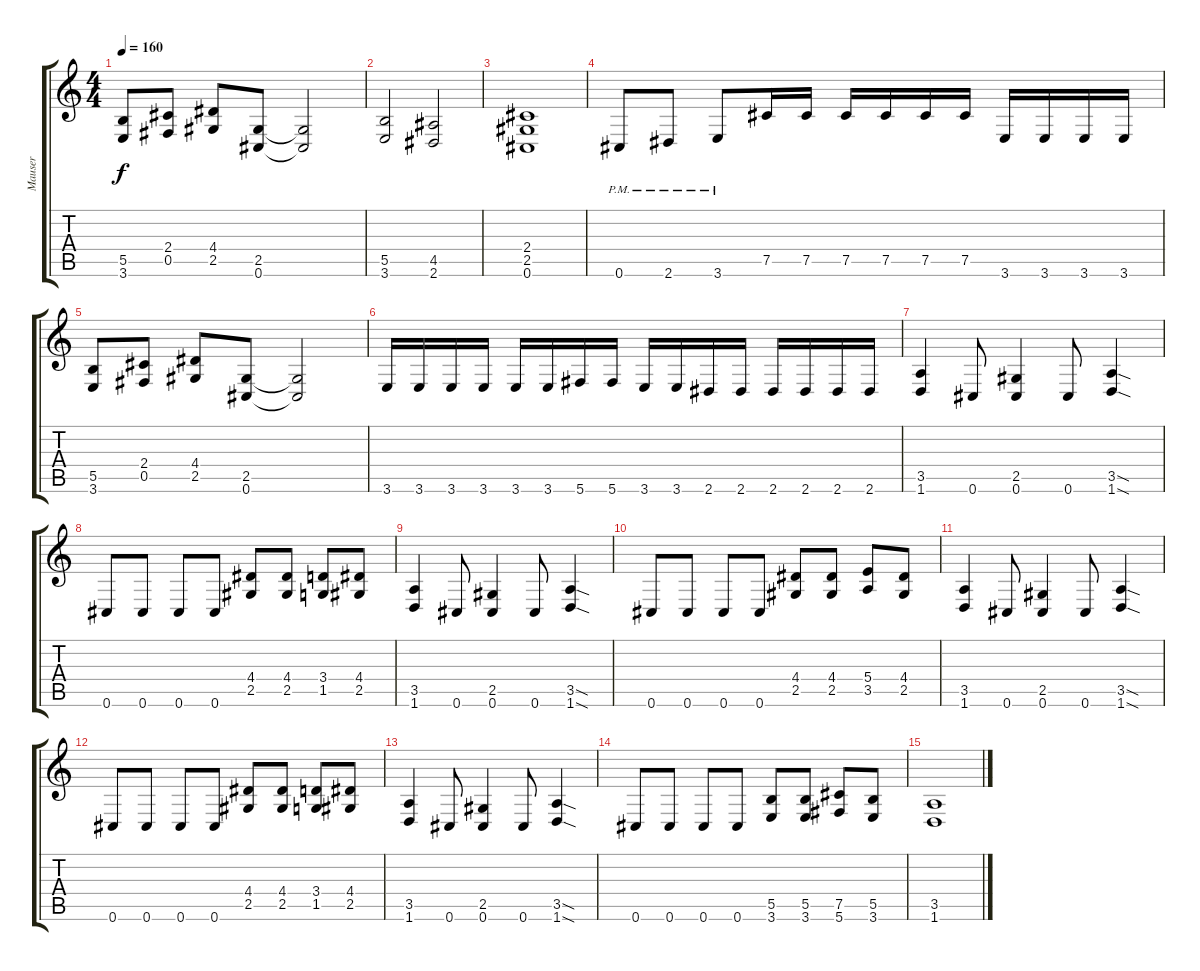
\track ("Mauser" "Mauser") {instrument distortionguitar}
\staff {score tabs}
\tuning (Db4 Ab3 E3 B2 Gb2 Db2) {hide}
\ts (4 4)
\tempo 160
\clef g2
\ks c
(5.5 3.6).8{dy f} (2.4 0.5).8 (4.4 2.5).8 (2.5 0.6).8 (2.5{t} 0.6{t}).2 |
(5.5 3.6).2 (4.5 2.6).2 |
(2.4 2.5 0.6).1 |
0.6{pm}.8 2.6{pm}.8 3.6{pm}.8 7.5.16 7.5.16 7.5.16 7.5.16 7.5.16 7.5.16 3.6.16 3.6.16 3.6.16 3.6.16 |
(5.5 3.6).8 (2.4 0.5).8 (4.4 2.5).8 (2.5 0.6).8 (2.5{t} 0.6{t}).2 |
3.6.16 3.6.16 3.6.16 3.6.16 3.6.16 3.6.16 5.6.16 5.6.16 3.6.16 3.6.16 2.6.16 2.6.16 2.6.16 2.6.16 2.6.16 2.6.16 |
(3.5 1.6).4 0.6.8 (2.5 0.6).4 0.6.8 (3.5{sod} 1.6{sod}).4 |
0.6.8 0.6.8 0.6.8 0.6.8 (4.4 2.5).8 (4.4 2.5).8 (3.4 1.5).8 (4.4 2.5).8 |
(3.5 1.6).4 0.6.8 (2.5 0.6).4 0.6.8 (3.5{sod} 1.6{sod}).4 |
0.6.8 0.6.8 0.6.8 0.6.8 (4.4 2.5).8 (4.4 2.5).8 (5.4 3.5).8 (4.4 2.5).8 |
(3.5 1.6).4 0.6.8 (2.5 0.6).4 0.6.8 (3.5{sod} 1.6{sod}).4 |
0.6.8 0.6.8 0.6.8 0.6.8 (4.4 2.5).8 (4.4 2.5).8 (3.4 1.5).8 (4.4 2.5).8 |
(3.5 1.6).4 0.6.8 (2.5 0.6).4 0.6.8 (3.5{sod} 1.6{sod}).4 |
0.6.8 0.6.8 0.6.8 0.6.8 (5.5 3.6).8 (5.5 3.6).8 (7.5 5.6).8 (5.5 3.6).8 |
(3.5 1.6).1
